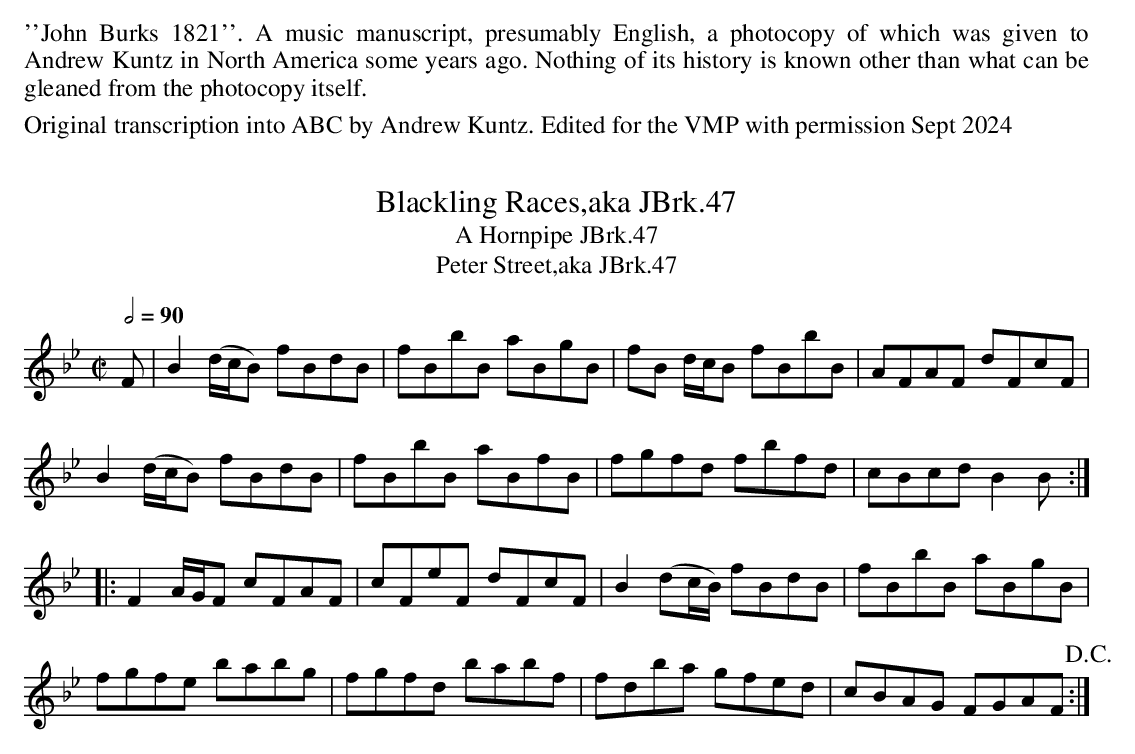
X:1
T:Blackling Races,aka JBrk.47
T:Hornpipe JBrk.47, A
Q:1/2=90
T:Peter Street,aka JBrk.47
M:C|
L:1/8
K:Bb
F|B2 (d/c/B) fBdB|fBbB aBgB|fB d/c/B fBbB|AFAF dFcF|
B2 (d/c/B) fBdB|fBbB aBfB|fgfd fbfd|cBcd B2B:|
|:F2 A/G/F cFAF|cFeF dFcF|B2 (dc/B/) fBdB|fBbB aBgB|
fgfe babg|fgfd babf|fdba gfed|cBAG FGAF!D.C.!:|
